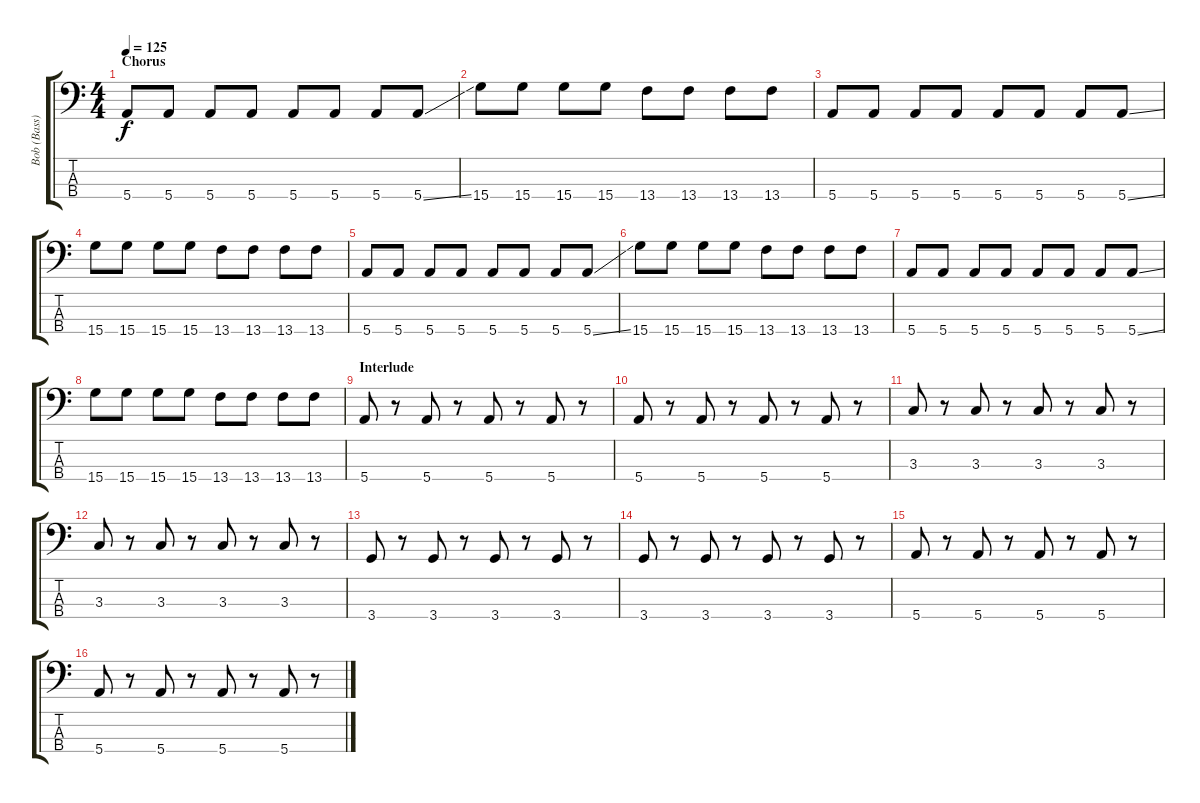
\track ("Bob (Bass)" "Bob (Bass)") {instrument electricbassfinger}
\staff {score tabs}
\tuning (G2 D2 A1 E1) {hide}
\ts (4 4)
\section ("" "Chorus")
\tempo 125
\clef f4
\ks c
5.4.8{dy f} 5.4.8 5.4.8 5.4.8 5.4.8 5.4.8 5.4.8 5.4{ss}.8 |
15.4.8 15.4.8 15.4.8 15.4.8 13.4.8 13.4.8 13.4.8 13.4.8 |
5.4.8 5.4.8 5.4.8 5.4.8 5.4.8 5.4.8 5.4.8 5.4{ss}.8 |
15.4.8 15.4.8 15.4.8 15.4.8 13.4.8 13.4.8 13.4.8 13.4.8 |
5.4.8 5.4.8 5.4.8 5.4.8 5.4.8 5.4.8 5.4.8 5.4{ss}.8 |
15.4.8 15.4.8 15.4.8 15.4.8 13.4.8 13.4.8 13.4.8 13.4.8 |
5.4.8 5.4.8 5.4.8 5.4.8 5.4.8 5.4.8 5.4.8 5.4{ss}.8 |
15.4.8 15.4.8 15.4.8 15.4.8 13.4.8 13.4.8 13.4.8 13.4.8 |
\section ("" "Interlude")
5.4.8 r.8 5.4.8 r.8 5.4.8 r.8 5.4.8 r.8 |
5.4.8 r.8 5.4.8 r.8 5.4.8 r.8 5.4.8 r.8 |
3.3.8 r.8 3.3.8 r.8 3.3.8 r.8 3.3.8 r.8 |
3.3.8 r.8 3.3.8 r.8 3.3.8 r.8 3.3.8 r.8 |
3.4.8 r.8 3.4.8 r.8 3.4.8 r.8 3.4.8 r.8 |
3.4.8 r.8 3.4.8 r.8 3.4.8 r.8 3.4.8 r.8 |
5.4.8 r.8 5.4.8 r.8 5.4.8 r.8 5.4.8 r.8 |
5.4.8 r.8 5.4.8 r.8 5.4.8 r.8 5.4.8 r.8
